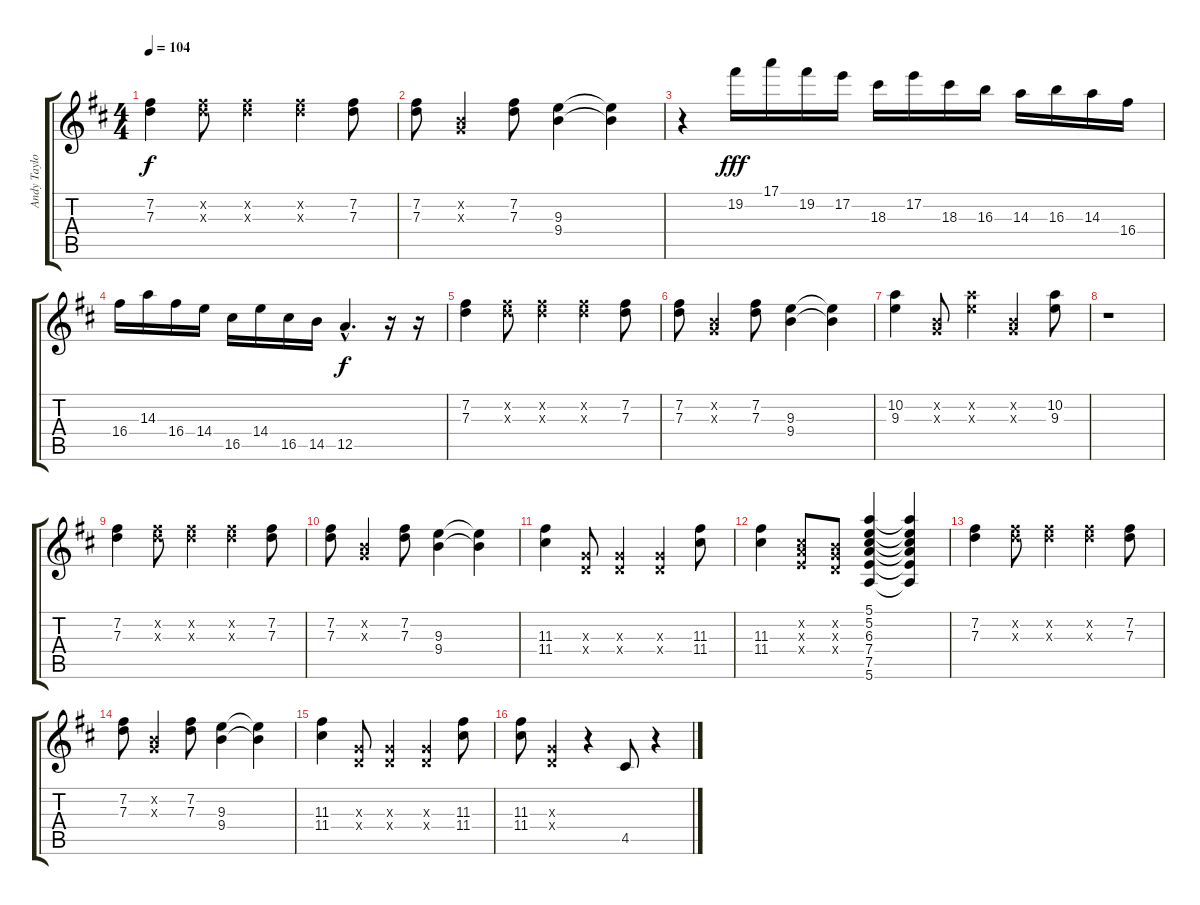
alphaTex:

\track ("Andy Taylor/Warren Curcullio" "Andy Taylo") {instrument overdrivenguitar}
\staff {score tabs}
\tuning (E4 B3 G3 D3 A2 E2) {hide}
\ts (4 4)
\tempo 104
\clef g2
\ks d
(7.2 7.3).4{dy f instrument overdrivenguitar} (7.2{x} 7.3{x}).8 (7.2{x} 7.3{x}).4 (7.2{x} 7.3{x}).4 (7.2 7.3).8 |
(7.2 7.3).8 (0.2{x} 0.3{x}).4 (7.2 7.3).8 (9.3 9.4).4 (9.3{t} 9.4{t}).4 |
r.4 19.2.16{dy fff balance 11 instrument distortionguitar} 17.1.16 19.2.16 17.2.16 18.3.16 17.2.16 18.3.16 16.3.16 14.3.16 16.3.16 14.3.16 16.4.16 |
16.4.16 14.3.16 16.4.16 14.4.16 16.5.16 14.4.16 16.5.16 14.5.16 12.5{hac}.4{d dy f} r.16 r.16 |
(7.2 7.3).4 (7.2{x} 7.3{x}).8 (7.2{x} 7.3{x}).4 (7.2{x} 7.3{x}).4 (7.2 7.3).8 |
(7.2 7.3).8 (0.2{x} 0.3{x}).4 (7.2 7.3).8 (9.3 9.4).4 (9.3{t} 9.4{t}).4 |
(10.2 9.3).4 (0.2{x} 0.3{x}).8 (10.2{x} 9.3{x}).4 (0.2{x} 0.3{x}).4 (10.2 9.3).8 |
r.1 |
(7.2 7.3).4 (7.2{x} 7.3{x}).8 (7.2{x} 7.3{x}).4 (7.2{x} 7.3{x}).4 (7.2 7.3).8 |
(7.2 7.3).8 (0.2{x} 0.3{x}).4 (7.2 7.3).8 (9.3 9.4).4 (9.3{t} 9.4{t}).4 |
(11.3 11.4).4 (0.3{x} 0.4{x}).8 (0.3{x} 0.4{x}).4 (0.3{x} 0.4{x}).4 (11.3 11.4).8 |
(11.3 11.4).4 (2.2{x} 2.3{x} 2.4{x}).8 (0.2{x} 0.3{x} 0.4{x}).8 (5.1 5.2 6.3 7.4 7.5 5.6).4{instrument electricguitarmuted} (5.1{t} 5.2{t} 6.3{t} 7.4{t} 7.5{t} 5.6{t}).4 |
(7.2 7.3).4{volume 9 balance 16 instrument overdrivenguitar} (7.2{x} 7.3{x}).8 (7.2{x} 7.3{x}).4 (7.2{x} 7.3{x}).4 (7.2 7.3).8 |
(7.2 7.3).8 (0.2{x} 0.3{x}).4 (7.2 7.3).8 (9.3 9.4).4 (9.3{t} 9.4{t}).4 |
(11.3 11.4).4 (0.3{x} 0.4{x}).8 (0.3{x} 0.4{x}).4 (0.3{x} 0.4{x}).4 (11.3 11.4).8 |
(11.3 11.4).8 (0.3{x} 0.4{x}).4 r.4 4.5.8 r.4
